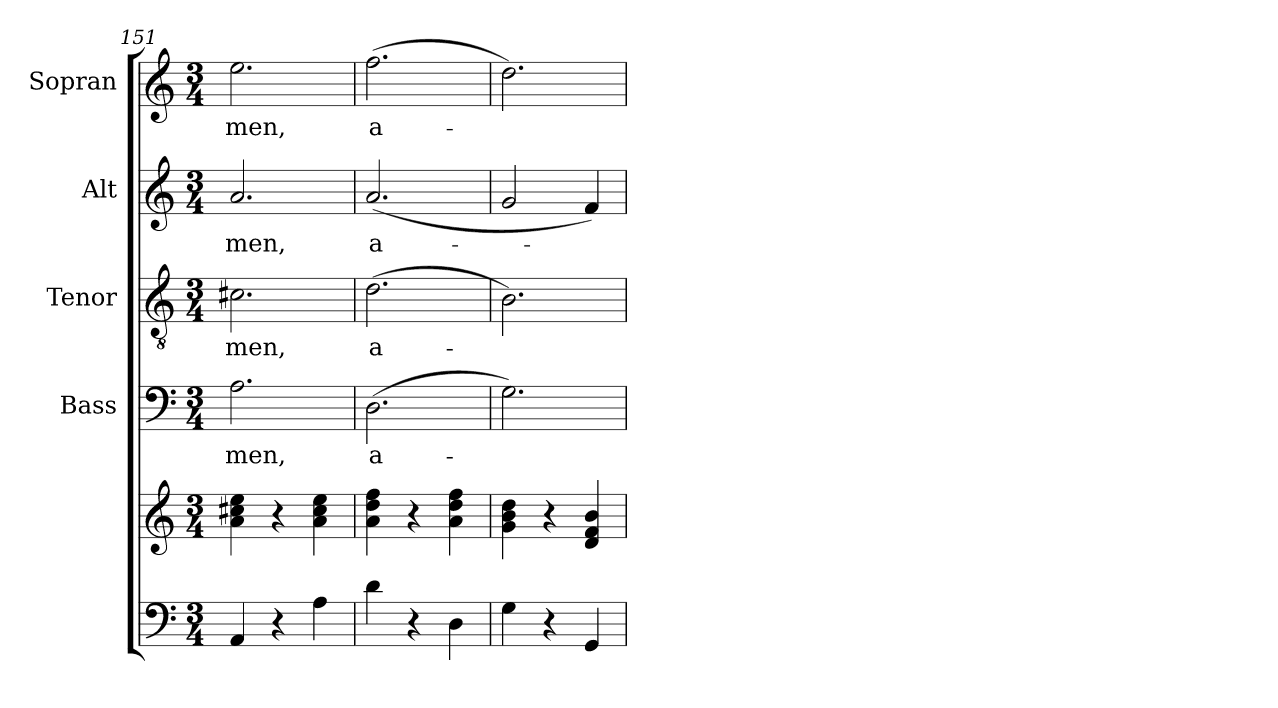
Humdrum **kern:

**kern	**kern	**kern	**text	**kern	**text	**kern	**text	**kern	**text
*part5	*part5	*part4	*part4	*part3	*part3	*part2	*part2	*part1	*part1
*staff6	*staff5	*staff4	*staff4	*staff3	*staff3	*staff2	*staff2	*staff1	*staff1
*	*	*I"Bass	*	*I"Tenor	*	*I"Alt	*	*I"Sopran	*
*	*	*I'B.	*	*I'T.	*	*I'A.	*	*I'S.	*
*clefF4	*clefG2	*clefF4	*	*clefGv2	*	*clefG2	*	*clefG2	*
*k[]	*k[]	*k[]	*	*k[]	*	*k[]	*	*k[]	*
*C:	*C:	*C:	*	*C:	*	*C:	*	*C:	*
*M3/4	*M3/4	*M3/4	*	*M3/4	*	*M3/4	*	*M3/4	*
=151	=151	=151	=151	=151	=151	=151	=151	=151	=151
!	!	!	!LO:LY:b	!	!LO:LY:b	!	!LO:LY:b	!	!LO:LY:b
4AA/	4a\ 4cc#X\ 4ee\	2.A\	-men,	2.c#X\	-men,	2.a/	-men,	2.ee\	-men,
4r	4r	.	.	.	.	.	.	.	.
4A\	4a\ 4cc#\ 4ee\	.	.	.	.	.	.	.	.
=152	=152	=152	=152	=152	=152	=152	=152	=152	=152
!	!	!	!LO:LY:b	!	!LO:LY:b	!	!LO:LY:b	!	!LO:LY:b
4d\	4a\ 4dd\ 4ff\	(>2.D\	a-	(>2.d\	a-	(<2.a/	a-	(>2.ff\	a-
4r	4r	.	.	.	.	.	.	.	.
4D\	4a\ 4dd\ 4ff\	.	.	.	.	.	.	.	.
=153	=153	=153	=153	=153	=153	=153	=153	=153	=153
4G\	4g\ 4b\ 4dd\	2.G\)	.	2.B\)	.	2g/	.	2.dd\)	.
4r	4r	.	.	.	.	.	.	.	.
4GG/	4d/ 4f/ 4b/	.	.	.	.	4f/)	.	.	.
=	=	=	=	=	=	=	=	=	=
*-	*-	*-	*-	*-	*-	*-	*-	*-	*-
